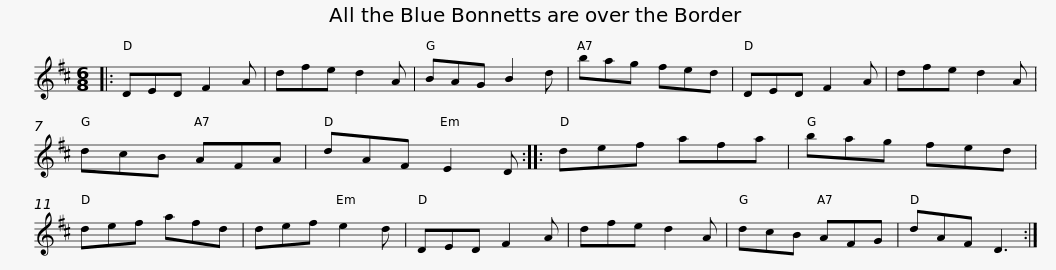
X:1
L:1/8
M:6/8
I:linebreak $
K:D
V:1 treble
V:1
|: DED F2 A | dfe d2 A | BAG B2 d | bag fed | DED F2 A | %5
 dfe d2 A | dcB AFA |$ dAF E2 D :: def afa | bag fed | %10
 def afd | def e2 d | DED F2 A | dfe d2 A |$ dcB AFG | %15
 dAF D3 :| %16
